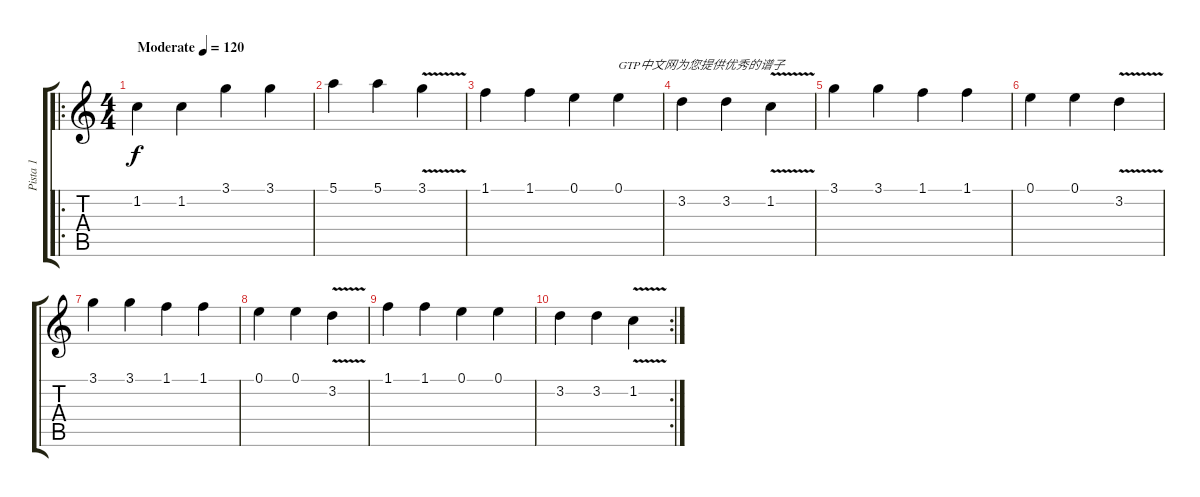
\track ("Pista 1" "Pista 1") {instrument acousticguitarsteel}
\staff {score tabs}
\tuning (E4 B3 G3 D3 A2 E2) {hide}
\ro
\ts (4 4)
\tempo (120 "Moderate")
\clef g2
\ks c
1.2.4{dy f instrument acousticguitarsteel} 1.2.4 3.1.4 3.1.4 |
5.1.4 5.1.4 3.1{v}.4 |
1.1.4 1.1.4 0.1.4 0.1.4{txt "GTP中文网为您提供优秀的谱子"} |
3.2.4 3.2.4 1.2{v}.4 |
3.1.4 3.1.4 1.1.4 1.1.4 |
0.1.4 0.1.4 3.2{v}.4 |
3.1.4 3.1.4 1.1.4 1.1.4 |
0.1.4 0.1.4 3.2{v}.4 |
1.1.4 1.1.4 0.1.4 0.1.4 |
\rc 2
3.2.4 3.2.4 1.2{v}.4
